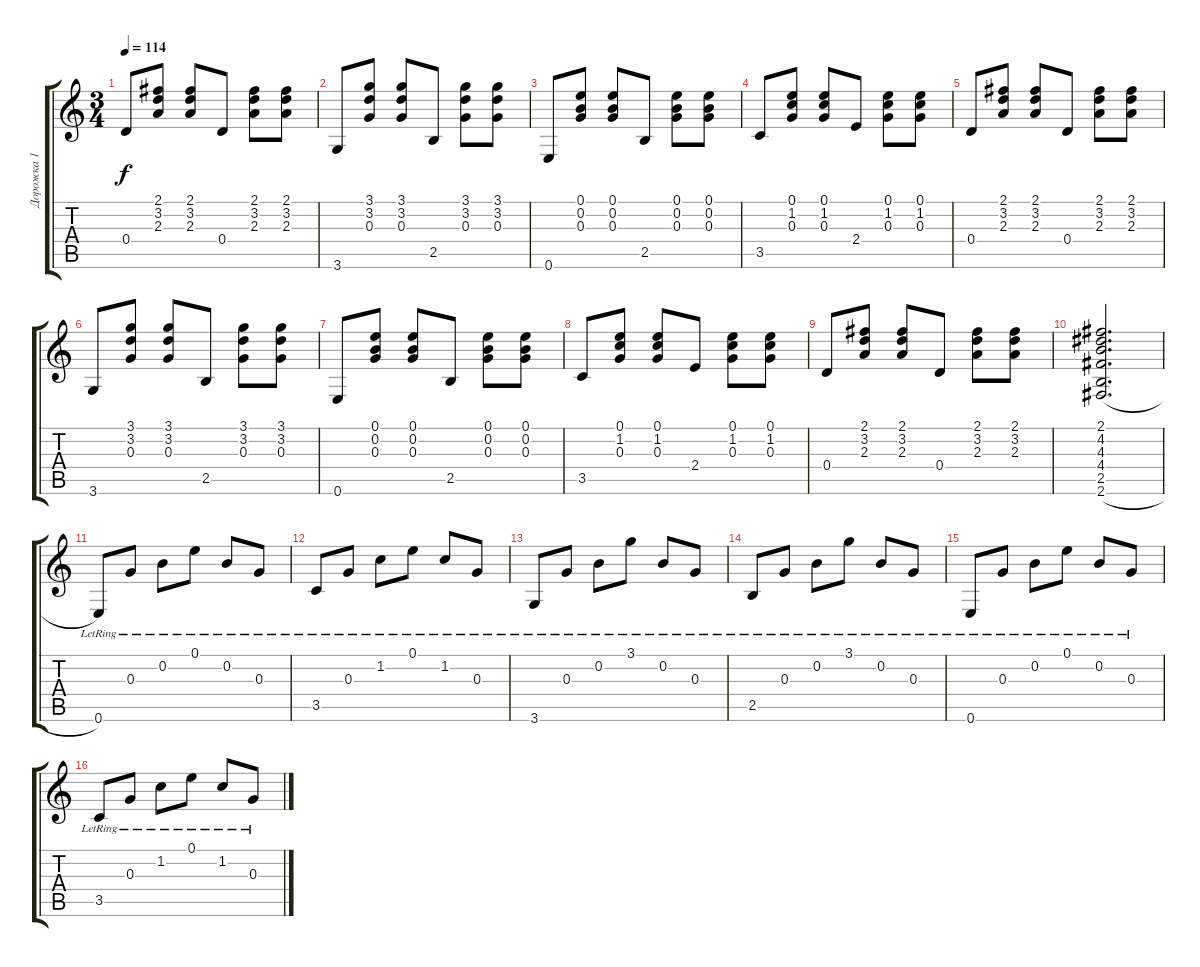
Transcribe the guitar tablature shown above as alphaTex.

\track ("Дорожка 1" "Дорожка 1") {instrument acousticguitarsteel}
\staff {score tabs}
\tuning (E4 B3 G3 D3 A2 E2) {hide}
\ts (3 4)
\tempo 114
\clef g2
\ks c
0.4.8{dy f} (2.1 3.2 2.3).8 (2.1 3.2 2.3).8 0.4.8 (2.1 3.2 2.3).8 (2.1 3.2 2.3).8 |
3.6.8 (3.1 3.2 0.3).8 (3.1 3.2 0.3).8 2.5.8 (3.1 3.2 0.3).8 (3.1 3.2 0.3).8 |
0.6.8 (0.1 0.2 0.3).8 (0.1 0.2 0.3).8 2.5.8 (0.1 0.2 0.3).8 (0.1 0.2 0.3).8 |
3.5.8 (0.1 1.2 0.3).8 (0.1 1.2 0.3).8 2.4.8 (0.1 1.2 0.3).8 (0.1 1.2 0.3).8 |
0.4.8 (2.1 3.2 2.3).8 (2.1 3.2 2.3).8 0.4.8 (2.1 3.2 2.3).8 (2.1 3.2 2.3).8 |
3.6.8 (3.1 3.2 0.3).8 (3.1 3.2 0.3).8 2.5.8 (3.1 3.2 0.3).8 (3.1 3.2 0.3).8 |
0.6.8 (0.1 0.2 0.3).8 (0.1 0.2 0.3).8 2.5.8 (0.1 0.2 0.3).8 (0.1 0.2 0.3).8 |
3.5.8 (0.1 1.2 0.3).8 (0.1 1.2 0.3).8 2.4.8 (0.1 1.2 0.3).8 (0.1 1.2 0.3).8 |
0.4.8 (2.1 3.2 2.3).8 (2.1 3.2 2.3).8 0.4.8 (2.1 3.2 2.3).8 (2.1 3.2 2.3).8 |
(2.1 4.2 4.3 4.4 2.5 2.6{h}).2{d} |
0.6{lr}.8 0.3{lr}.8 0.2{lr}.8 0.1{lr}.8 0.2{lr}.8 0.3{lr}.8 |
3.5{lr}.8 0.3{lr}.8 1.2{lr}.8 0.1{lr}.8 1.2{lr}.8 0.3{lr}.8 |
3.6{lr}.8 0.3{lr}.8 0.2{lr}.8 3.1{lr}.8 0.2{lr}.8 0.3{lr}.8 |
2.5{lr}.8 0.3{lr}.8 0.2{lr}.8 3.1{lr}.8 0.2{lr}.8 0.3{lr}.8 |
0.6{lr}.8 0.3{lr}.8 0.2{lr}.8 0.1{lr}.8 0.2{lr}.8 0.3{lr}.8 |
3.5{lr}.8 0.3{lr}.8 1.2{lr}.8 0.1{lr}.8 1.2{lr}.8 0.3{lr}.8
